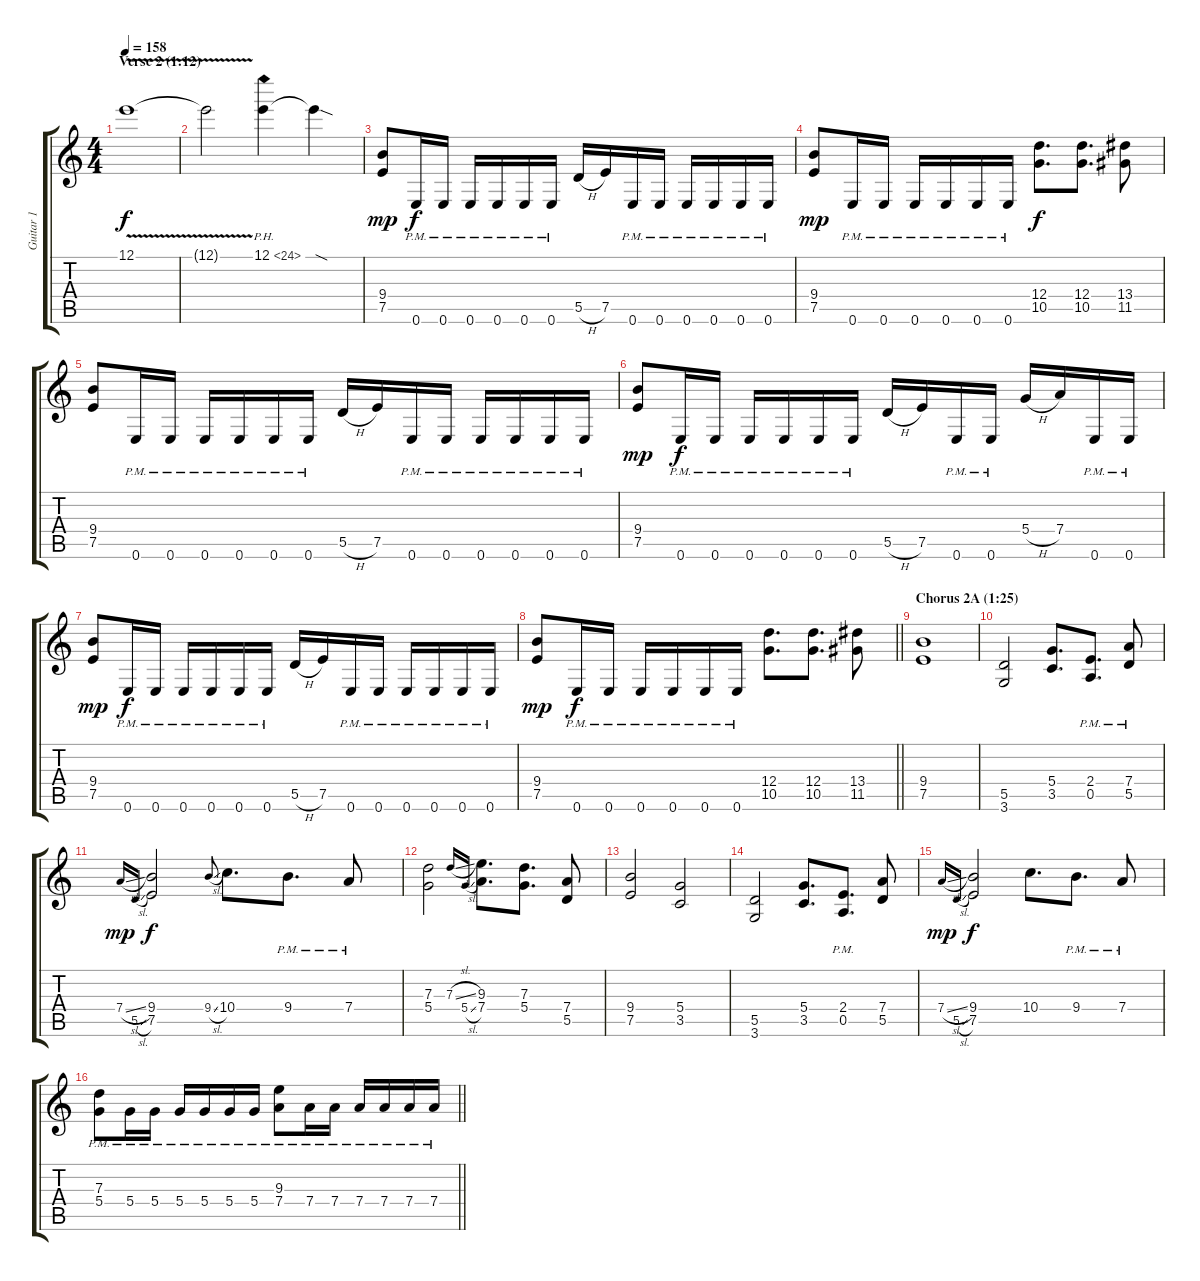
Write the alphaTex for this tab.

\track ("Guitar 1" "Guitar 1") {instrument distortionguitar}
\staff {score tabs}
\tuning (E4 B3 G3 D3 A2 E2) {hide}
\ts (4 4)
\section ("" "Verse 2 (1:12)")
\tempo 158
\clef g2
\ks c
12.1{v}.1{dy f} |
12.1{t}.2 12.1{ph 12}.4 12.1{sod t}.4 |
(9.4 7.5).8{dy mp balance 3} 0.6{pm}.16{dy f} 0.6{pm}.16 0.6{pm}.16 0.6{pm}.16 0.6{pm}.16 0.6{pm}.16 5.5{h}.16 7.5.16 0.6{pm}.16 0.6{pm}.16 0.6{pm}.16 0.6{pm}.16 0.6{pm}.16 0.6{pm}.16 |
(9.4 7.5).8{dy mp} 0.6{pm}.16 0.6{pm}.16 0.6{pm}.16 0.6{pm}.16 0.6{pm}.16 0.6{pm}.16 (12.4 10.5).8{d dy f} (12.4 10.5).8{d} (13.4 11.5).8 |
(9.4 7.5).8 0.6{pm}.16 0.6{pm}.16 0.6{pm}.16 0.6{pm}.16 0.6{pm}.16 0.6{pm}.16 5.5{h}.16 7.5.16 0.6{pm}.16 0.6{pm}.16 0.6{pm}.16 0.6{pm}.16 0.6{pm}.16 0.6{pm}.16 |
(9.4 7.5).8{dy mp} 0.6{pm}.16{dy f} 0.6{pm}.16 0.6{pm}.16 0.6{pm}.16 0.6{pm}.16 0.6{pm}.16 5.5{h}.16 7.5.16 0.6{pm}.16 0.6{pm}.16 5.4{h}.16 7.4.16 0.6{pm}.16 0.6{pm}.16 |
(9.4 7.5).8{dy mp} 0.6{pm}.16{dy f} 0.6{pm}.16 0.6{pm}.16 0.6{pm}.16 0.6{pm}.16 0.6{pm}.16 5.5{h}.16 7.5.16 0.6{pm}.16 0.6{pm}.16 0.6{pm}.16 0.6{pm}.16 0.6{pm}.16 0.6{pm}.16 |
\barLineRight lightlight
(9.4 7.5).8{dy mp} 0.6{pm}.16{dy f} 0.6{pm}.16 0.6{pm}.16 0.6{pm}.16 0.6{pm}.16 0.6{pm}.16 (12.4 10.5).8{d} (12.4 10.5).8{d} (13.4 11.5).8 |
\section ("" "Chorus 2A (1:25)")
(9.4 7.5).1 |
(5.5 3.6).2 (5.4 3.5).8{d} (2.4{pm} 0.5{pm}).8{d} (7.4{pm} 5.5{pm}).8 |
7.4{sl}.16{gr onbeat dy mp} 5.5{sl}.16{gr onbeat} (9.4 7.5).2{dy f} 9.4{sl}.8{gr onbeat} 10.4.8{d} 9.4{pm}.8{d} 7.4{pm}.8 |
(7.3 5.4).2 7.3{sl}.16{gr onbeat} 5.4{sl}.16{gr onbeat} (9.3 7.4).8{d} (7.3 5.4).8{d} (7.4 5.5).8 |
(9.4 7.5).2 (5.4 3.5).2 |
(5.5 3.6).2 (5.4 3.5).8{d} (2.4{pm} 0.5{pm}).8{d} (7.4 5.5).8 |
7.4{sl}.16{gr onbeat dy mp} 5.5{sl}.16{gr onbeat} (9.4 7.5).2{dy f} 10.4.8{d} 9.4{pm}.8{d} 7.4{pm}.8 |
\barLineRight lightlight
(7.3 5.4{pm}).8 5.4{pm}.16 5.4{pm}.16 5.4{pm}.16 5.4{pm}.16 5.4{pm}.16 5.4{pm}.16 (9.3 7.4{pm}).8 7.4{pm}.16 7.4{pm}.16 7.4{pm}.16 7.4{pm}.16 7.4{pm}.16 7.4{pm}.16
